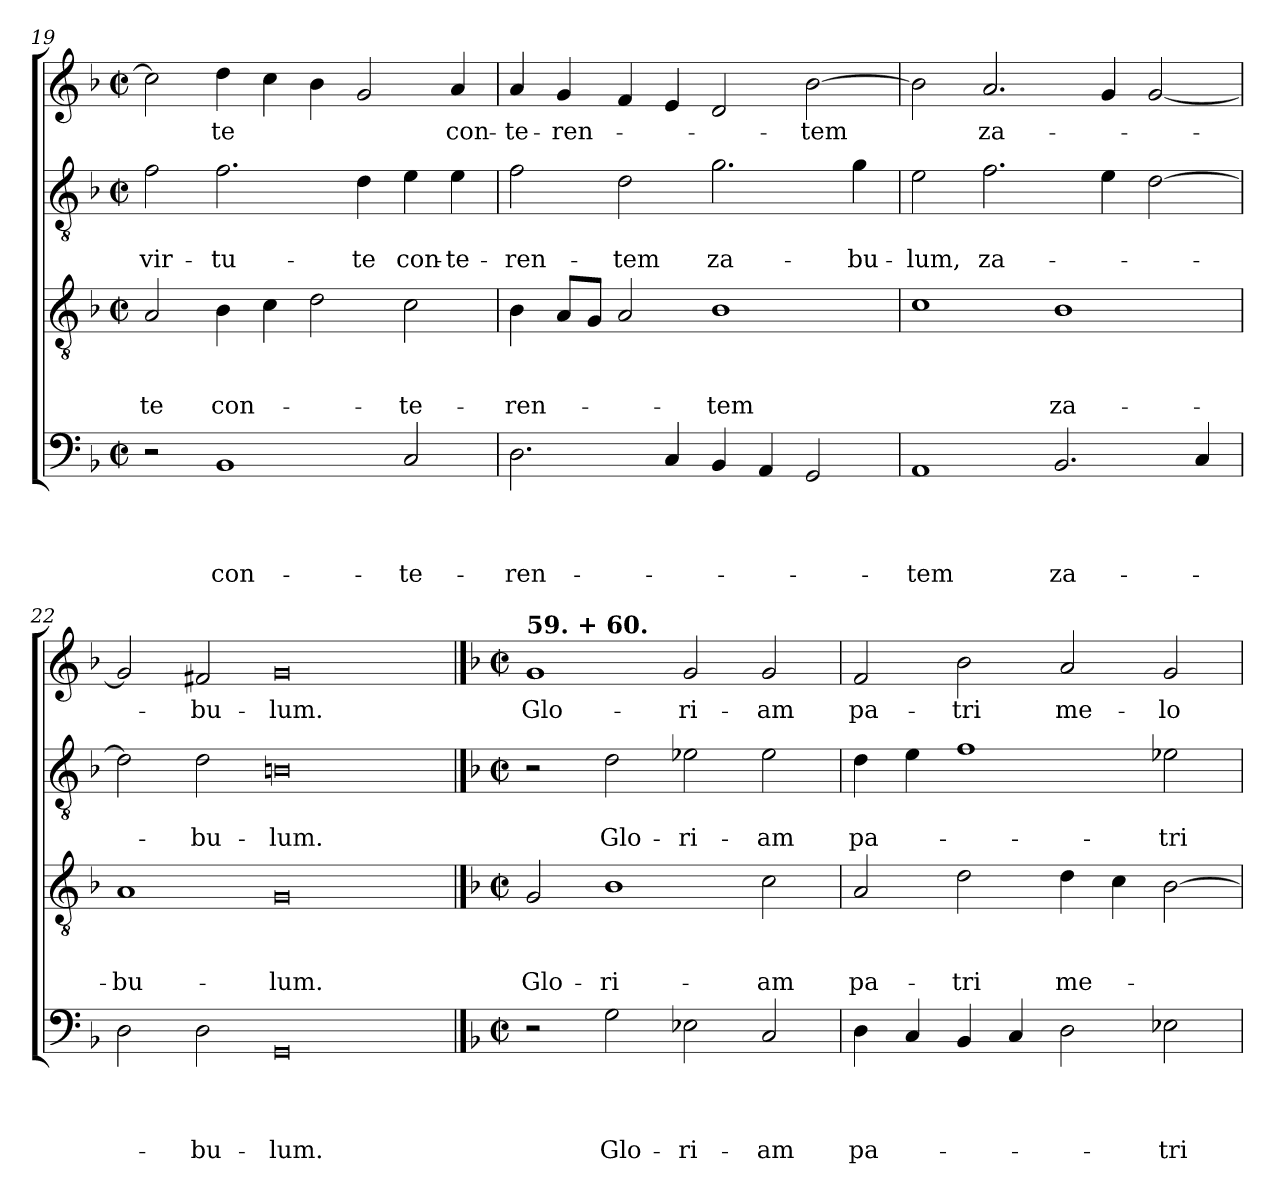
**kern	**text	**text	**text	**text	**kern	**text	**text	**text	**kern	**text	**text	**kern	**text
*part4	*part4	*part4	*part4	*part4	*part3	*part3	*part3	*part3	*part2	*part2	*part2	*part1	*part1
*staff4	*staff4	*staff4	*staff4	*staff4	*staff3	*staff3	*staff3	*staff3	*staff2	*staff2	*staff2	*staff1	*staff1
!!LO:PB:g=z
*clefF4	*	*	*	*	*clefGv2	*	*	*	*clefGv2	*	*	*clefG2	*
*k[b-]	*	*	*	*	*k[b-]	*	*	*	*k[b-]	*	*	*k[b-]	*
*F:	*	*	*	*	*F:	*	*	*	*F:	*	*	*F:	*
*M2/2	*	*	*	*	*M2/2	*	*	*	*M2/2	*	*	*M2/2	*
*met(c|)	*	*	*	*	*met(c|)	*	*	*	*met(c|)	*	*	*met(c|)	*
=19	=19	=19	=19	=19	=19	=19	=19	=19	=19	=19	=19	=19	=19
!	!	!	!	!	!	!	!	!LO:LY:b	!	!	!LO:LY:b	!	!
2r	.	.	.	.	2A/	.	.	-te	2f\	.	vir-	2cc\]	.
!	!	!	!	!LO:LY:b	!	!	!	!LO:LY:b	!	!	!LO:LY:b	!	!LO:LY:b
1BB-	.	.	.	con-	4B-\	.	.	con-	2.f\	.	-tu-	4dd\	-te
.	.	.	.	.	4c\	.	.	.	.	.	.	4cc\	.
.	.	.	.	.	2d\	.	.	.	.	.	.	4b-\	.
!	!	!	!	!	!	!	!	!	!	!	!LO:LY:b	!	!
.	.	.	.	.	.	.	.	.	4d\	.	-te	2g/	.
!	!	!	!	!LO:LY:b	!	!	!	!LO:LY:b	!	!	!LO:LY:b	!	!
2C/	.	.	.	-te-	2c\	.	.	-te-	4e\	.	con-	.	.
!	!	!	!	!	!	!	!	!	!	!	!LO:LY:b	!	!LO:LY:b
.	.	.	.	.	.	.	.	.	4e\	.	-te-	4a/	con-
=20	=20	=20	=20	=20	=20	=20	=20	=20	=20	=20	=20	=20	=20
!	!	!	!	!LO:LY:b	!	!	!	!LO:LY:b	!	!	!LO:LY:b	!	!LO:LY:b
2.D\	.	.	.	-ren-	4B-\	.	.	-ren-	2f\	.	-ren-	4a/	-te-
!	!	!	!	!	!	!	!	!	!	!	!	!	!LO:LY:b
.	.	.	.	.	8A/L	.	.	.	.	.	.	4g/	-ren-
.	.	.	.	.	8G/J	.	.	.	.	.	.	.	.
!	!	!	!	!	!	!	!	!	!	!	!LO:LY:b	!	!
.	.	.	.	.	2A/	.	.	.	2d\	.	-tem	4f/	.
4C/	.	.	.	.	.	.	.	.	.	.	.	4e/	.
!	!	!	!	!	!	!	!	!LO:LY:b	!	!	!LO:LY:b	!	!
4BB-/	.	.	.	.	1B-	.	.	-tem	2.g\	.	za-	2d/	.
4AA/	.	.	.	.	.	.	.	.	.	.	.	.	.
!	!	!	!	!	!	!	!	!	!	!	!	!	!LO:LY:b
2GG/	.	.	.	.	.	.	.	.	.	.	.	[2b-\	-tem
!	!	!	!	!	!	!	!	!	!	!	!LO:LY:b	!	!
.	.	.	.	.	.	.	.	.	4g\	.	-bu-	.	.
=21	=21	=21	=21	=21	=21	=21	=21	=21	=21	=21	=21	=21	=21
!	!	!	!	!LO:LY:b	!	!	!	!	!	!	!LO:LY:b	!	!
1AA	.	.	.	-tem	1c	.	.	.	2e\	.	-lum,	2b-\]	.
!	!	!	!	!	!	!	!	!	!	!	!LO:LY:b	!	!LO:LY:b
.	.	.	.	.	.	.	.	.	2.f\	.	za-	2.a/	za-
!	!	!	!	!LO:LY:b	!	!	!	!LO:LY:b	!	!	!	!	!
2.BB-/	.	.	.	za-	1B-	.	.	za-	.	.	.	.	.
.	.	.	.	.	.	.	.	.	4e\	.	.	4g/	.
.	.	.	.	.	.	.	.	.	[2d\	.	.	[2g/	.
4C/	.	.	.	.	.	.	.	.	.	.	.	.	.
=22	=22	=22	=22	=22	=22	=22	=22	=22	=22	=22	=22	=22	=22
!	!	!	!	!	!	!	!	!LO:LY:b	!	!	!	!	!
2D\	.	.	.	.	1A	.	.	-bu-	2d\]	.	.	2g/]	.
!	!	!	!	!LO:LY:b	!	!	!	!	!	!	!LO:LY:b	!	!LO:LY:b
2D\	.	.	.	-bu-	.	.	.	.	2d\	.	-bu-	2f#X/	-bu-
!	!	!	!	!LO:LY:b	!	!	!	!LO:LY:b	!	!	!LO:LY:b	!	!LO:LY:b
0GG	.	.	.	-lum.	0G	.	.	-lum.	0Bn	.	-lum.	0g	-lum.
!!LO:LB:g=z
==23	==23	==23	==23	==23	==23	==23	==23	==23	==23	==23	==23	==23	==23
*k[b-]	*	*	*	*	*k[b-]	*	*	*	*k[b-]	*	*	*k[b-]	*
*F:	*	*	*	*	*F:	*	*	*	*F:	*	*	*F:	*
*M2/2	*	*	*	*	*M2/2	*	*	*	*M2/2	*	*	*M2/2	*
*met(c|)	*	*	*	*	*met(c|)	*	*	*	*met(c|)	*	*	*met(c|)	*
!	!	!	!	!	!	!	!	!	!	!	!	!LO:TX:a:B:t=59. + 60.	!
!	!	!	!	!	!	!	!	!LO:LY:b	!	!	!	!	!LO:LY:b
2r	.	.	.	.	2G/	.	.	Glo-	2r	.	.	1g	Glo-
!	!	!	!	!LO:LY:b	!	!	!	!LO:LY:b	!	!	!LO:LY:b	!	!
2G\	.	.	.	Glo-	1B-	.	.	-ri-	2d\	.	Glo-	.	.
!	!	!	!	!LO:LY:b	!	!	!	!	!	!	!LO:LY:b	!	!LO:LY:b
2E-X\	.	.	.	-ri-	.	.	.	.	2e-X\	.	-ri-	2g/	-ri-
!	!	!	!	!LO:LY:b	!	!	!	!LO:LY:b	!	!	!LO:LY:b	!	!LO:LY:b
2C/	.	.	.	-am	2c\	.	.	-am	2e-\	.	-am	2g/	-am
=24	=24	=24	=24	=24	=24	=24	=24	=24	=24	=24	=24	=24	=24
!	!	!	!	!LO:LY:b	!	!	!	!LO:LY:b	!	!	!LO:LY:b	!	!LO:LY:b
4D\	.	.	.	pa-	2A/	.	.	pa-	4d\	.	pa-	2f/	pa-
4C/	.	.	.	.	.	.	.	.	4e\	.	.	.	.
!	!	!	!	!	!	!	!	!LO:LY:b	!	!	!	!	!LO:LY:b
4BB-/	.	.	.	.	2d\	.	.	-tri	1f	.	.	2b-\	-tri
4C/	.	.	.	.	.	.	.	.	.	.	.	.	.
!	!	!	!	!	!	!	!	!LO:LY:b	!	!	!	!	!LO:LY:b
2D\	.	.	.	.	4d\	.	.	me-	.	.	.	2a/	me-
.	.	.	.	.	4c\	.	.	.	.	.	.	.	.
!	!	!	!	!LO:LY:b	!	!	!	!	!	!	!LO:LY:b	!	!LO:LY:b
2E-X\	.	.	.	-tri	[2B-\	.	.	.	2e-X\	.	-tri	2g/	-lo-
=	=	=	=	=	=	=	=	=	=	=	=	=	=
*-	*-	*-	*-	*-	*-	*-	*-	*-	*-	*-	*-	*-	*-
